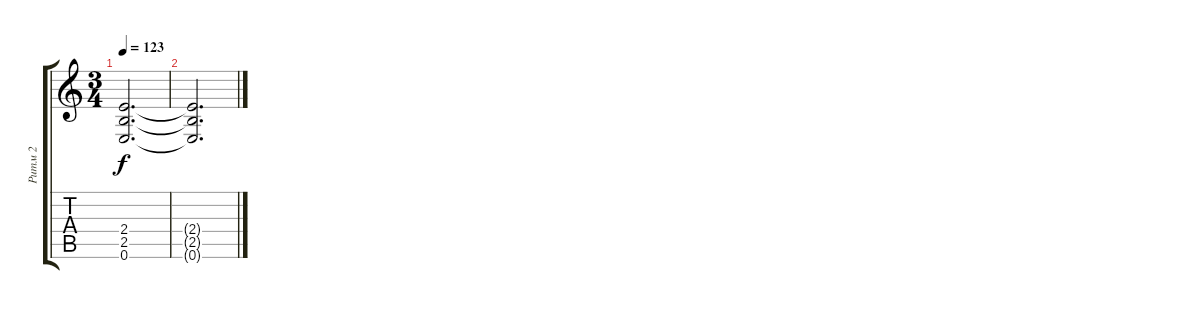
\track ("Ритм 2" "Ритм 2") {instrument distortionguitar}
\staff {score tabs}
\tuning (E4 B3 G3 D3 A2 E2) {hide}
\ts (3 4)
\tempo 123
\clef g2
\ks c
(2.4{t} 2.5{t} 0.6{t}).2{d dy f} |
(2.4{t} 2.5{t} 0.6{t}).2{d}
